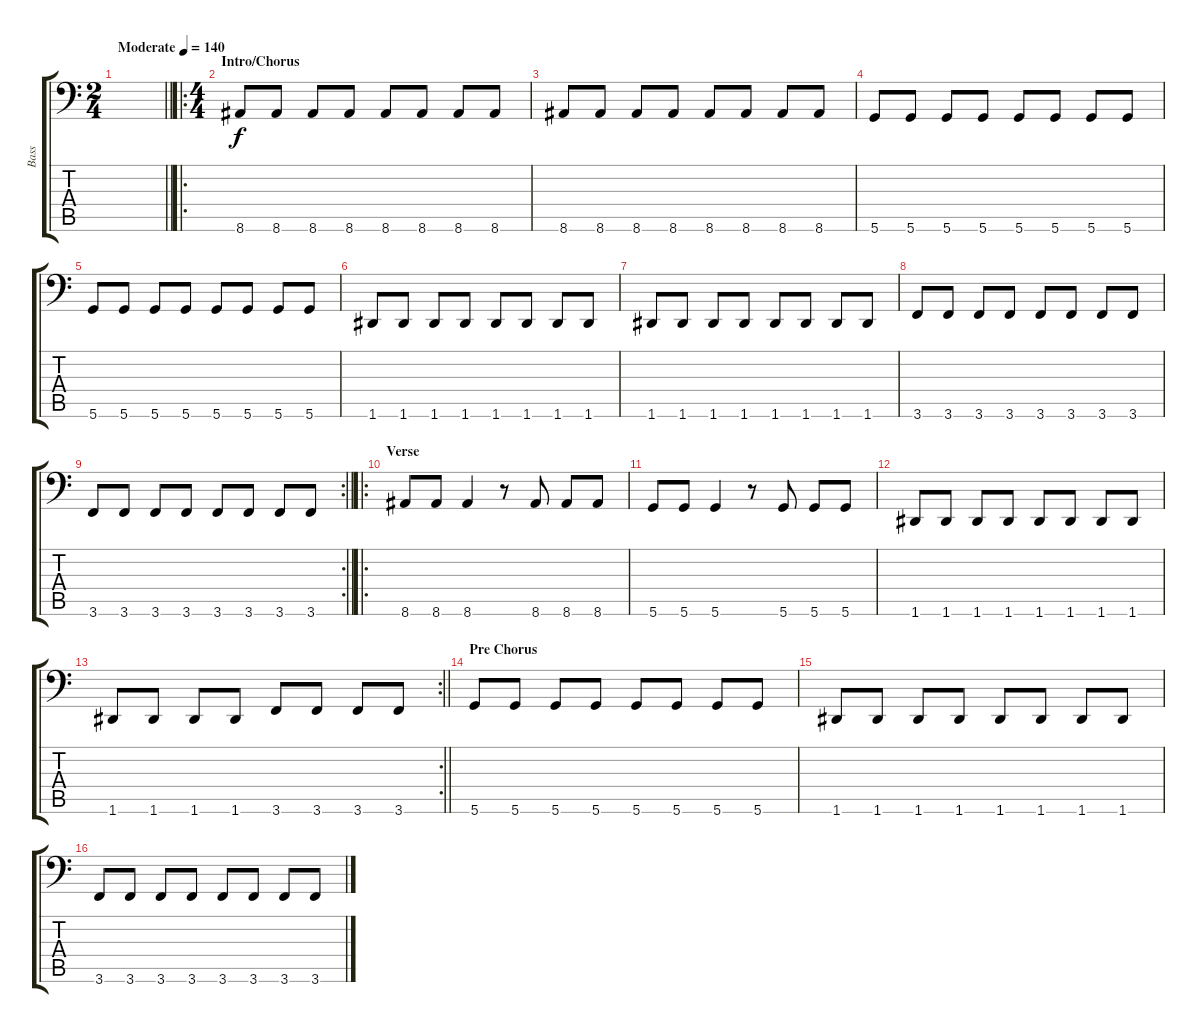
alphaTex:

\track ("Bass" "Bass") {instrument electricbasspick}
\staff {score tabs}
\tuning (E3 B2 G2 D2 A1 D1) {hide}
\ts (2 4)
\tempo (140 "Moderate")
\clef f4
\barLineRight lightlight
\ks c
|
\ro
\ts (4 4)
\section ("" "Intro/Chorus")
8.6.8 8.6.8 8.6.8 8.6.8 8.6.8 8.6.8 8.6.8 8.6.8 |
8.6.8 8.6.8 8.6.8 8.6.8 8.6.8 8.6.8 8.6.8 8.6.8 |
5.6.8 5.6.8 5.6.8 5.6.8 5.6.8 5.6.8 5.6.8 5.6.8 |
5.6.8 5.6.8 5.6.8 5.6.8 5.6.8 5.6.8 5.6.8 5.6.8 |
1.6.8 1.6.8 1.6.8 1.6.8 1.6.8 1.6.8 1.6.8 1.6.8 |
1.6.8 1.6.8 1.6.8 1.6.8 1.6.8 1.6.8 1.6.8 1.6.8 |
3.6.8 3.6.8 3.6.8 3.6.8 3.6.8 3.6.8 3.6.8 3.6.8 |
\rc 2
\barLineRight lightlight
3.6.8 3.6.8 3.6.8 3.6.8 3.6.8 3.6.8 3.6.8 3.6.8 |
\ro
\section ("" "Verse")
8.6.8 8.6.8 8.6.4 r.8 8.6.8 8.6.8 8.6.8 |
5.6.8 5.6.8 5.6.4 r.8 5.6.8 5.6.8 5.6.8 |
1.6.8 1.6.8 1.6.8 1.6.8 1.6.8 1.6.8 1.6.8 1.6.8 |
\rc 2
\barLineRight lightlight
1.6.8 1.6.8 1.6.8 1.6.8 3.6.8 3.6.8 3.6.8 3.6.8 |
\section ("" "Pre Chorus")
5.6.8 5.6.8 5.6.8 5.6.8 5.6.8 5.6.8 5.6.8 5.6.8 |
1.6.8 1.6.8 1.6.8 1.6.8 1.6.8 1.6.8 1.6.8 1.6.8 |
3.6.8 3.6.8 3.6.8 3.6.8 3.6.8 3.6.8 3.6.8 3.6.8
